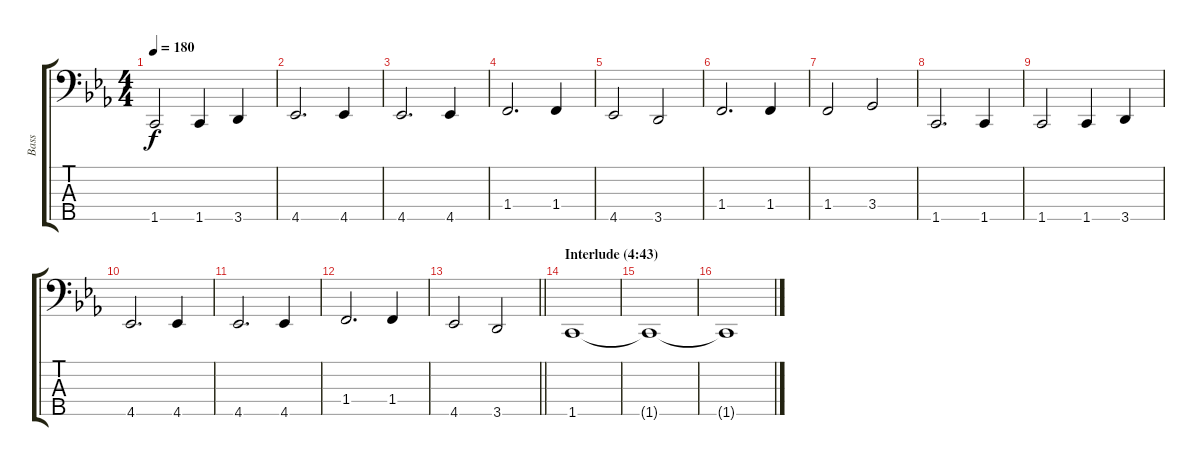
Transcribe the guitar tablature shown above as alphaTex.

\track ("Bass" "Bass") {instrument electricbassfinger}
\staff {score tabs}
\tuning (G2 D2 A1 E1 B0) {hide}
\ts (4 4)
\tempo 180
\clef f4
\ks cminor
1.5.2{dy f} 1.5.4 3.5.4 |
4.5.2{d} 4.5.4 |
4.5.2{d} 4.5.4 |
1.4.2{d} 1.4.4 |
4.5.2 3.5.2 |
1.4.2{d} 1.4.4 |
1.4.2 3.4.2 |
1.5.2{d} 1.5.4 |
1.5.2 1.5.4 3.5.4 |
4.5.2{d} 4.5.4 |
4.5.2{d} 4.5.4 |
1.4.2{d} 1.4.4 |
\barLineRight lightlight
4.5.2 3.5.2 |
\section ("" "Interlude (4:43)")
1.5.1 |
1.5{t}.1 |
1.5{t}.1
